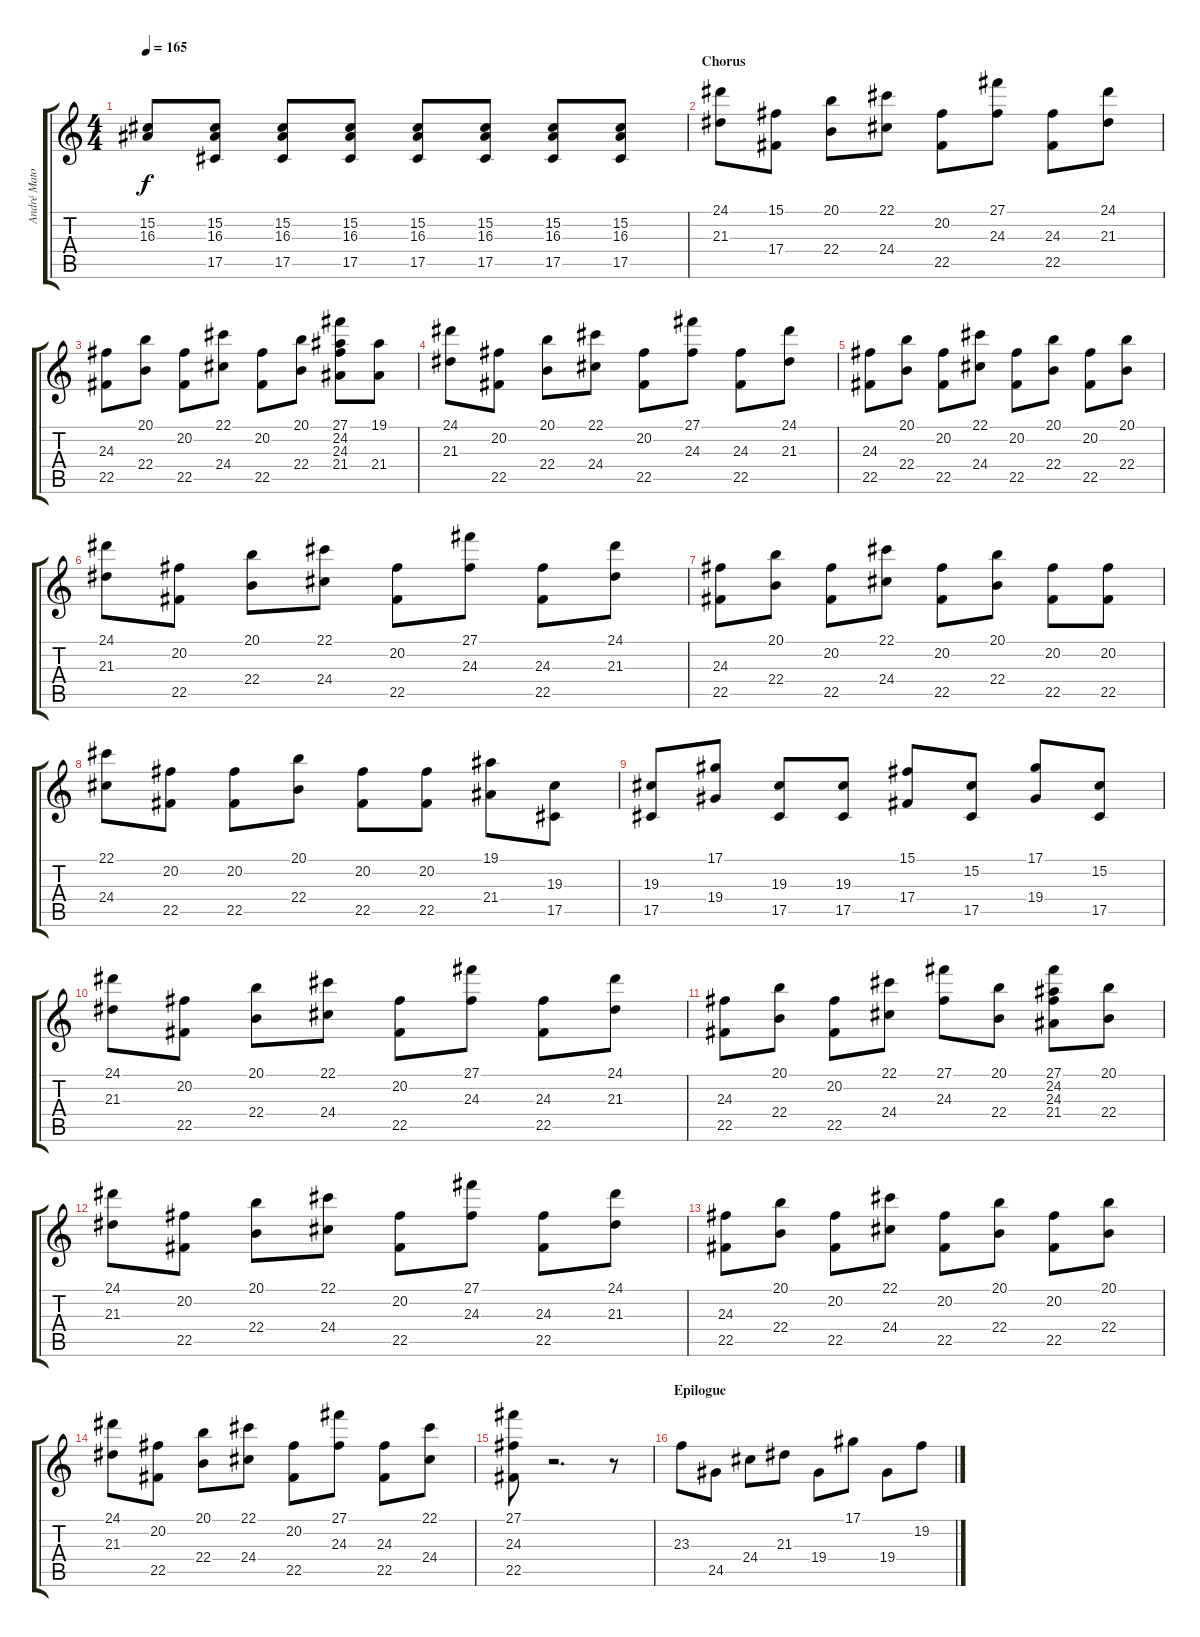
\track ("André Matos - String Ensemble 1" "André Mato") {instrument stringensemble1}
\staff {score tabs}
\tuning (Eb4 Bb3 Gb3 Db3 Ab2 Eb2) {hide}
\ts (4 4)
\tempo 165
\clef g2
\ks c
(15.2 16.3).8{dy f} (15.2 16.3 17.5).8 (15.2 16.3 17.5).8 (15.2 16.3 17.5).8 (15.2 16.3 17.5).8 (15.2 16.3 17.5).8 (15.2 16.3 17.5).8 (15.2 16.3 17.5).8 |
\section ("" "Chorus")
(24.1 21.3).8 (15.1 17.4).8 (20.1 22.4).8 (22.1 24.4).8 (20.2 22.5).8 (27.1 24.3).8 (24.3 22.5).8 (24.1 21.3).8 |
(24.3 22.5).8 (20.1 22.4).8 (20.2 22.5).8 (22.1 24.4).8 (20.2 22.5).8 (20.1 22.4).8 (27.1 24.2 24.3 21.4).8 (19.1 21.4).8 |
(24.1 21.3).8 (20.2 22.5).8 (20.1 22.4).8 (22.1 24.4).8 (20.2 22.5).8 (27.1 24.3).8 (24.3 22.5).8 (24.1 21.3).8 |
(24.3 22.5).8 (20.1 22.4).8 (20.2 22.5).8 (22.1 24.4).8 (20.2 22.5).8 (20.1 22.4).8 (20.2 22.5).8 (20.1 22.4).8 |
(24.1 21.3).8 (20.2 22.5).8 (20.1 22.4).8 (22.1 24.4).8 (20.2 22.5).8 (27.1 24.3).8 (24.3 22.5).8 (24.1 21.3).8 |
(24.3 22.5).8 (20.1 22.4).8 (20.2 22.5).8 (22.1 24.4).8 (20.2 22.5).8 (20.1 22.4).8 (20.2 22.5).8 (20.2 22.5).8 |
(22.1 24.4).8 (20.2 22.5).8 (20.2 22.5).8 (20.1 22.4).8 (20.2 22.5).8 (20.2 22.5).8 (19.1 21.4).8 (19.3 17.5).8 |
(19.3 17.5).8 (17.1 19.4).8 (19.3 17.5).8 (19.3 17.5).8 (15.1 17.4).8 (15.2 17.5).8 (17.1 19.4).8 (15.2 17.5).8 |
(24.1 21.3).8 (20.2 22.5).8 (20.1 22.4).8 (22.1 24.4).8 (20.2 22.5).8 (27.1 24.3).8 (24.3 22.5).8 (24.1 21.3).8 |
(24.3 22.5).8 (20.1 22.4).8 (20.2 22.5).8 (22.1 24.4).8 (27.1 24.3).8 (20.1 22.4).8 (27.1 24.2 24.3 21.4).8 (20.1 22.4).8 |
(24.1 21.3).8 (20.2 22.5).8 (20.1 22.4).8 (22.1 24.4).8 (20.2 22.5).8 (27.1 24.3).8 (24.3 22.5).8 (24.1 21.3).8 |
(24.3 22.5).8 (20.1 22.4).8 (20.2 22.5).8 (22.1 24.4).8 (20.2 22.5).8 (20.1 22.4).8 (20.2 22.5).8 (20.1 22.4).8 |
(24.1 21.3).8 (20.2 22.5).8 (20.1 22.4).8 (22.1 24.4).8 (20.2 22.5).8 (27.1 24.3).8 (24.3 22.5).8 (22.1 24.4).8 |
(27.1 24.3 22.5).8 r.2{d} r.8 |
\section ("" "Epilogue")
23.3.8 24.5.8 24.4.8 21.3.8 19.4.8 17.1.8 19.4.8 19.2.8
